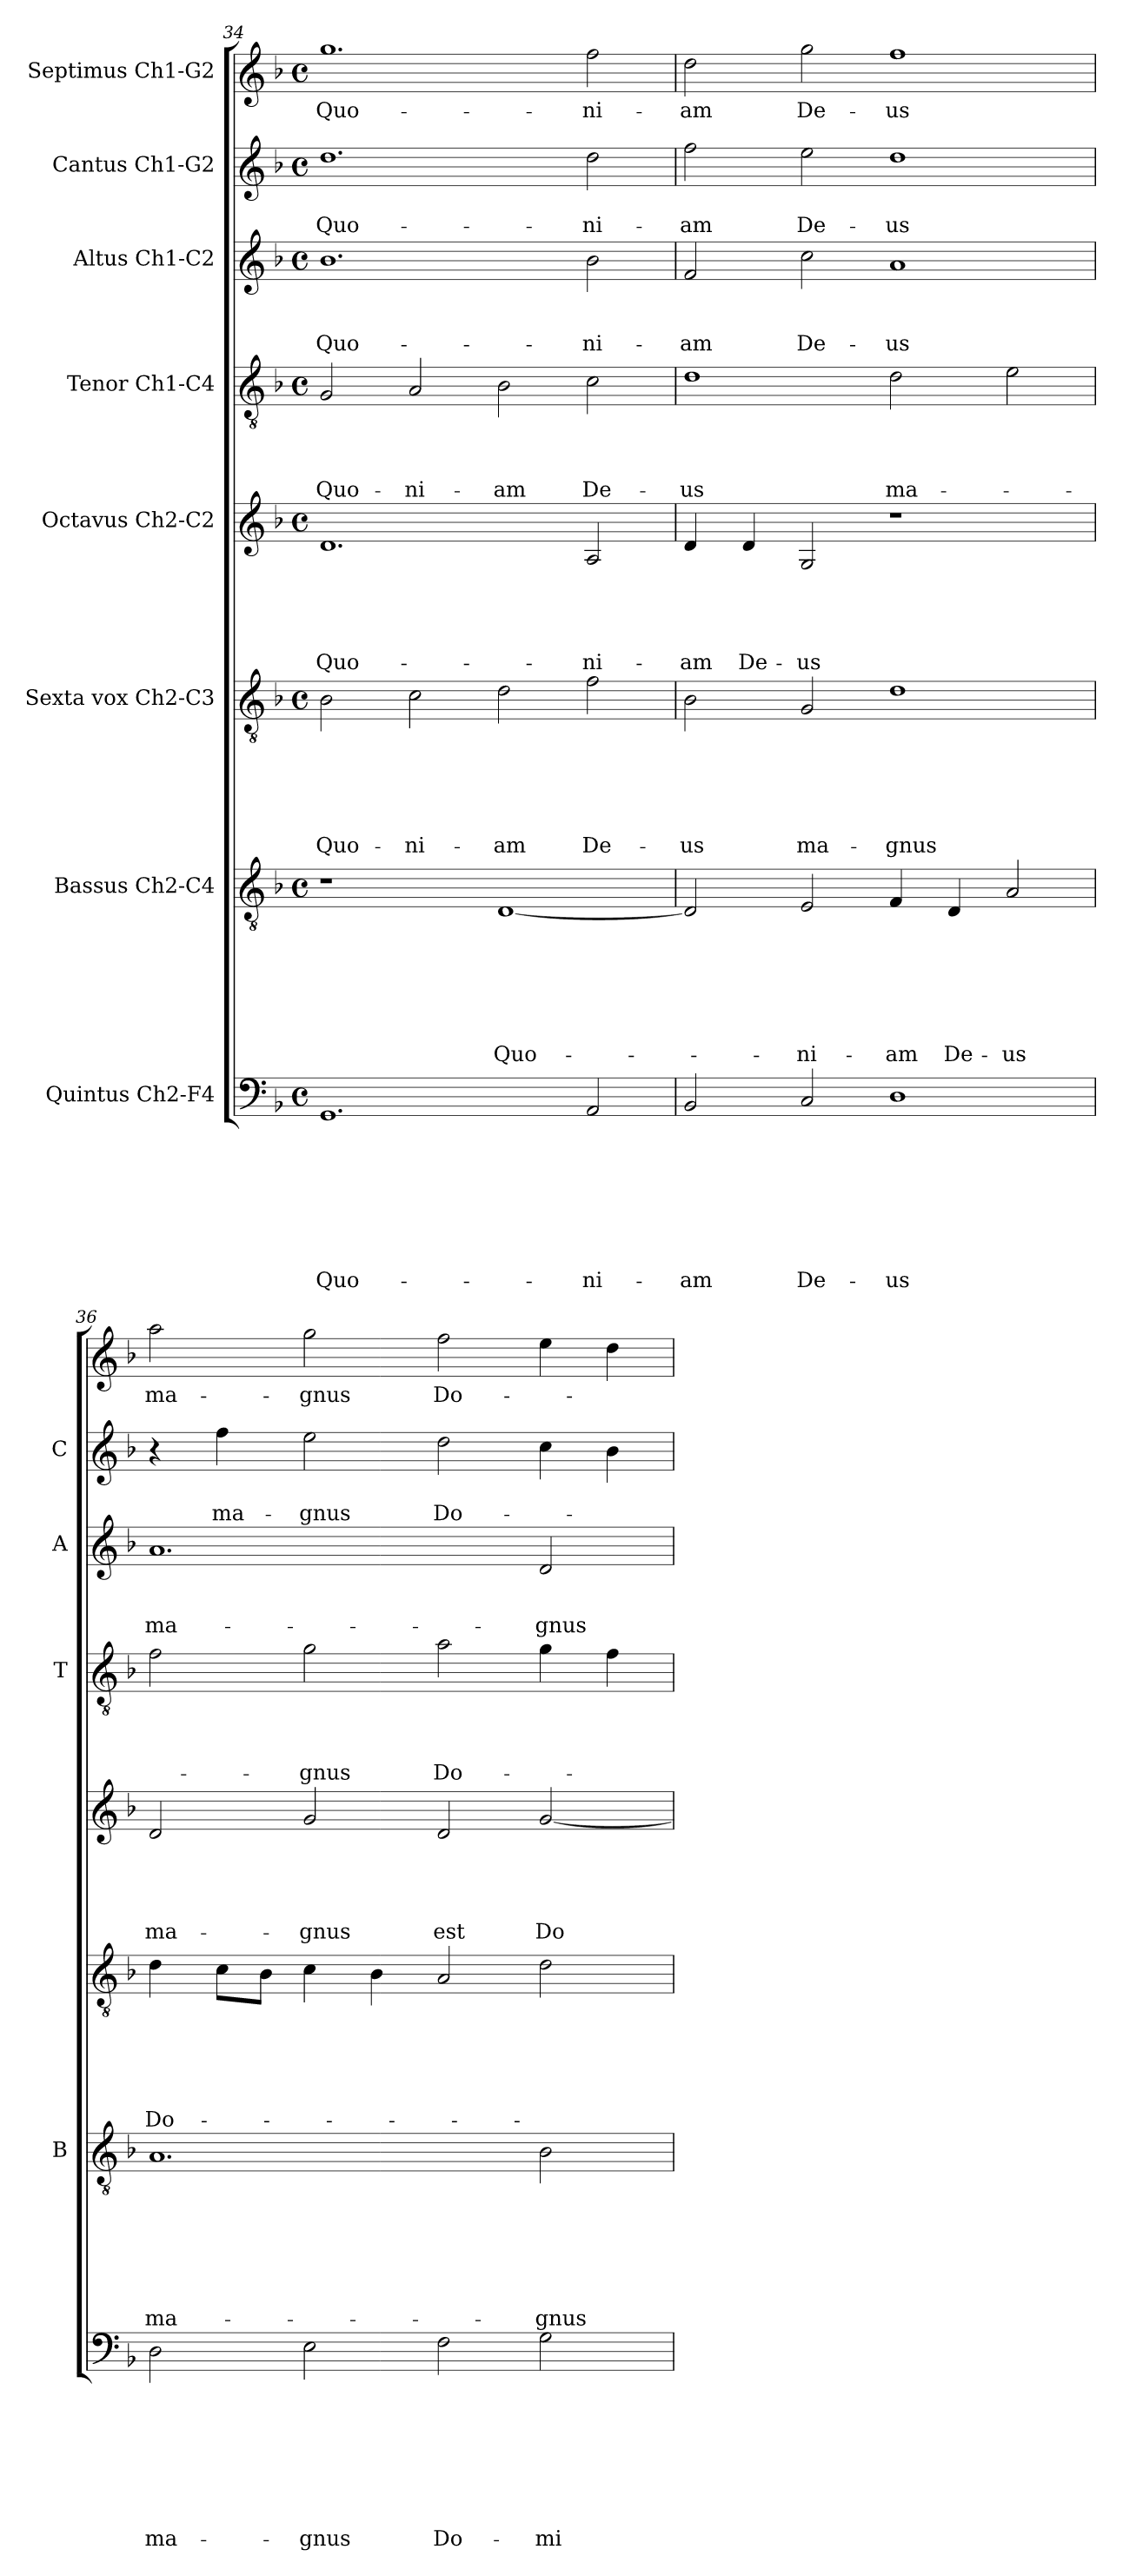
**kern	**text	**text	**text	**text	**text	**text	**text	**text	**kern	**text	**text	**text	**text	**text	**text	**text	**kern	**text	**text	**text	**text	**text	**text	**kern	**text	**text	**text	**text	**text	**kern	**text	**text	**text	**text	**kern	**text	**text	**text	**kern	**text	**text	**kern	**text
*part8	*part8	*part8	*part8	*part8	*part8	*part8	*part8	*part8	*part7	*part7	*part7	*part7	*part7	*part7	*part7	*part7	*part6	*part6	*part6	*part6	*part6	*part6	*part6	*part5	*part5	*part5	*part5	*part5	*part5	*part4	*part4	*part4	*part4	*part4	*part3	*part3	*part3	*part3	*part2	*part2	*part2	*part1	*part1
*staff8	*staff8	*staff8	*staff8	*staff8	*staff8	*staff8	*staff8	*staff8	*staff7	*staff7	*staff7	*staff7	*staff7	*staff7	*staff7	*staff7	*staff6	*staff6	*staff6	*staff6	*staff6	*staff6	*staff6	*staff5	*staff5	*staff5	*staff5	*staff5	*staff5	*staff4	*staff4	*staff4	*staff4	*staff4	*staff3	*staff3	*staff3	*staff3	*staff2	*staff2	*staff2	*staff1	*staff1
*I"Quintus Ch2-F4	*	*	*	*	*	*	*	*	*I"Bassus Ch2-C4	*	*	*	*	*	*	*	*I"Sexta vox  Ch2-C3	*	*	*	*	*	*	*I"Octavus Ch2-C2	*	*	*	*	*	*I"Tenor Ch1-C4	*	*	*	*	*I"Altus Ch1-C2	*	*	*	*I"Cantus Ch1-G2	*	*	*I"Septimus Ch1-G2	*
*	*	*	*	*	*	*	*	*	*I'B	*	*	*	*	*	*	*	*	*	*	*	*	*	*	*	*	*	*	*	*	*I'T	*	*	*	*	*I'A	*	*	*	*I'C	*	*	*	*
!!LO:PB:g=z
*clefF4	*	*	*	*	*	*	*	*	*clefGv2	*	*	*	*	*	*	*	*clefGv2	*	*	*	*	*	*	*clefG2	*	*	*	*	*	*clefGv2	*	*	*	*	*clefG2	*	*	*	*clefG2	*	*	*clefG2	*
*k[b-]	*	*	*	*	*	*	*	*	*k[b-]	*	*	*	*	*	*	*	*k[b-]	*	*	*	*	*	*	*k[b-]	*	*	*	*	*	*k[b-]	*	*	*	*	*k[b-]	*	*	*	*k[b-]	*	*	*k[b-]	*
*F:	*	*	*	*	*	*	*	*	*F:	*	*	*	*	*	*	*	*F:	*	*	*	*	*	*	*F:	*	*	*	*	*	*F:	*	*	*	*	*F:	*	*	*	*F:	*	*	*F:	*
*M4/4	*	*	*	*	*	*	*	*	*M4/4	*	*	*	*	*	*	*	*M4/4	*	*	*	*	*	*	*M4/4	*	*	*	*	*	*M4/4	*	*	*	*	*M4/4	*	*	*	*M4/4	*	*	*M4/4	*
*met(c)	*	*	*	*	*	*	*	*	*met(c)	*	*	*	*	*	*	*	*met(c)	*	*	*	*	*	*	*met(c)	*	*	*	*	*	*met(c)	*	*	*	*	*met(c)	*	*	*	*met(c)	*	*	*met(c)	*
=34	=34	=34	=34	=34	=34	=34	=34	=34	=34	=34	=34	=34	=34	=34	=34	=34	=34	=34	=34	=34	=34	=34	=34	=34	=34	=34	=34	=34	=34	=34	=34	=34	=34	=34	=34	=34	=34	=34	=34	=34	=34	=34	=34
!	!	!	!	!	!	!	!	!LO:LY:b	!	!	!	!	!	!	!	!	!	!	!	!	!	!	!LO:LY:b	!	!	!	!	!	!LO:LY:b	!	!	!	!	!LO:LY:b	!	!	!	!LO:LY:b	!	!	!LO:LY:b	!	!LO:LY:b
1.GG	.	.	.	.	.	.	.	Quo-	1r	.	.	.	.	.	.	.	2B-\	.	.	.	.	.	Quo-	1.d	.	.	.	.	Quo-	2G/	.	.	.	Quo-	1.b-	.	.	Quo-	1.dd	.	Quo-	1.gg	Quo-
!	!	!	!	!	!	!	!	!	!	!	!	!	!	!	!	!	!	!	!	!	!	!	!LO:LY:b	!	!	!	!	!	!	!	!	!	!	!LO:LY:b	!	!	!	!	!	!	!	!	!
.	.	.	.	.	.	.	.	.	.	.	.	.	.	.	.	.	2c\	.	.	.	.	.	-ni-	.	.	.	.	.	.	2A/	.	.	.	-ni-	.	.	.	.	.	.	.	.	.
!	!	!	!	!	!	!	!	!	!	!	!	!	!	!	!	!LO:LY:b	!	!	!	!	!	!	!LO:LY:b	!	!	!	!	!	!	!	!	!	!	!LO:LY:b	!	!	!	!	!	!	!	!	!
.	.	.	.	.	.	.	.	.	[1D	.	.	.	.	.	.	Quo-	2d\	.	.	.	.	.	-am	.	.	.	.	.	.	2B-\	.	.	.	-am	.	.	.	.	.	.	.	.	.
!	!	!	!	!	!	!	!	!LO:LY:b	!	!	!	!	!	!	!	!	!	!	!	!	!	!	!LO:LY:b	!	!	!	!	!	!LO:LY:b	!	!	!	!	!LO:LY:b	!	!	!	!LO:LY:b	!	!	!LO:LY:b	!	!LO:LY:b
2AA/	.	.	.	.	.	.	.	-ni-	.	.	.	.	.	.	.	.	2f\	.	.	.	.	.	De-	2A/	.	.	.	.	-ni-	2c\	.	.	.	De-	2b-\	.	.	-ni-	2dd\	.	-ni-	2ff\	-ni-
=35	=35	=35	=35	=35	=35	=35	=35	=35	=35	=35	=35	=35	=35	=35	=35	=35	=35	=35	=35	=35	=35	=35	=35	=35	=35	=35	=35	=35	=35	=35	=35	=35	=35	=35	=35	=35	=35	=35	=35	=35	=35	=35	=35
!	!	!	!	!	!	!	!	!LO:LY:b	!	!	!	!	!	!	!	!	!	!	!	!	!	!	!LO:LY:b	!	!	!	!	!	!LO:LY:b	!	!	!	!	!LO:LY:b	!	!	!	!LO:LY:b	!	!	!LO:LY:b	!	!LO:LY:b
2BB-/	.	.	.	.	.	.	.	-am	2D/]	.	.	.	.	.	.	.	2B-\	.	.	.	.	.	-us	4d/	.	.	.	.	-am	1d	.	.	.	-us	2f/	.	.	-am	2ff\	.	-am	2dd\	-am
!	!	!	!	!	!	!	!	!	!	!	!	!	!	!	!	!	!	!	!	!	!	!	!	!	!	!	!	!	!LO:LY:b	!	!	!	!	!	!	!	!	!	!	!	!	!	!
.	.	.	.	.	.	.	.	.	.	.	.	.	.	.	.	.	.	.	.	.	.	.	.	4d/	.	.	.	.	De-	.	.	.	.	.	.	.	.	.	.	.	.	.	.
!	!	!	!	!	!	!	!	!LO:LY:b	!	!	!	!	!	!	!	!LO:LY:b	!	!	!	!	!	!	!LO:LY:b	!	!	!	!	!	!LO:LY:b	!	!	!	!	!	!	!	!	!LO:LY:b	!	!	!LO:LY:b	!	!LO:LY:b
2C/	.	.	.	.	.	.	.	De-	2E/	.	.	.	.	.	.	-ni-	2G/	.	.	.	.	.	ma-	2G/	.	.	.	.	-us	.	.	.	.	.	2cc\	.	.	De-	2ee\	.	De-	2gg\	De-
!	!	!	!	!	!	!	!	!LO:LY:b	!	!	!	!	!	!	!	!LO:LY:b	!	!	!	!	!	!	!LO:LY:b	!	!	!	!	!	!	!	!	!	!	!LO:LY:b	!	!	!	!LO:LY:b	!	!	!LO:LY:b	!	!LO:LY:b
1D	.	.	.	.	.	.	.	-us	4F/	.	.	.	.	.	.	-am	1d	.	.	.	.	.	-gnus	1r	.	.	.	.	.	2d\	.	.	.	ma-	1a	.	.	-us	1dd	.	-us	1ff	-us
!	!	!	!	!	!	!	!	!	!	!	!	!	!	!	!	!LO:LY:b	!	!	!	!	!	!	!	!	!	!	!	!	!	!	!	!	!	!	!	!	!	!	!	!	!	!	!
.	.	.	.	.	.	.	.	.	4D/	.	.	.	.	.	.	De-	.	.	.	.	.	.	.	.	.	.	.	.	.	.	.	.	.	.	.	.	.	.	.	.	.	.	.
!	!	!	!	!	!	!	!	!	!	!	!	!	!	!	!	!LO:LY:b	!	!	!	!	!	!	!	!	!	!	!	!	!	!	!	!	!	!	!	!	!	!	!	!	!	!	!
.	.	.	.	.	.	.	.	.	2A/	.	.	.	.	.	.	-us	.	.	.	.	.	.	.	.	.	.	.	.	.	2e\	.	.	.	.	.	.	.	.	.	.	.	.	.
=36	=36	=36	=36	=36	=36	=36	=36	=36	=36	=36	=36	=36	=36	=36	=36	=36	=36	=36	=36	=36	=36	=36	=36	=36	=36	=36	=36	=36	=36	=36	=36	=36	=36	=36	=36	=36	=36	=36	=36	=36	=36	=36	=36
!	!	!	!	!	!	!	!	!LO:LY:b	!	!	!	!	!	!	!	!LO:LY:b	!	!	!	!	!	!	!LO:LY:b	!	!	!	!	!	!LO:LY:b	!	!	!	!	!	!	!	!	!LO:LY:b	!	!	!	!	!LO:LY:b
2D\	.	.	.	.	.	.	.	ma-	1.A	.	.	.	.	.	.	ma-	4d\	.	.	.	.	.	Do-	2d/	.	.	.	.	ma-	2f\	.	.	.	.	1.a	.	.	ma-	4r	.	.	2aa\	ma-
!	!	!	!	!	!	!	!	!	!	!	!	!	!	!	!	!	!	!	!	!	!	!	!	!	!	!	!	!	!	!	!	!	!	!	!	!	!	!	!	!	!LO:LY:b	!	!
.	.	.	.	.	.	.	.	.	.	.	.	.	.	.	.	.	8c\L	.	.	.	.	.	.	.	.	.	.	.	.	.	.	.	.	.	.	.	.	.	4ff\	.	ma-	.	.
.	.	.	.	.	.	.	.	.	.	.	.	.	.	.	.	.	8B-\J	.	.	.	.	.	.	.	.	.	.	.	.	.	.	.	.	.	.	.	.	.	.	.	.	.	.
!	!	!	!	!	!	!	!	!LO:LY:b	!	!	!	!	!	!	!	!	!	!	!	!	!	!	!	!	!	!	!	!	!LO:LY:b	!	!	!	!	!LO:LY:b	!	!	!	!	!	!	!LO:LY:b	!	!LO:LY:b
2E\	.	.	.	.	.	.	.	-gnus	.	.	.	.	.	.	.	.	4c\	.	.	.	.	.	.	2g/	.	.	.	.	-gnus	2g\	.	.	.	-gnus	.	.	.	.	2ee\	.	-gnus	2gg\	-gnus
.	.	.	.	.	.	.	.	.	.	.	.	.	.	.	.	.	4B-\	.	.	.	.	.	.	.	.	.	.	.	.	.	.	.	.	.	.	.	.	.	.	.	.	.	.
!	!	!	!	!	!	!	!	!LO:LY:b	!	!	!	!	!	!	!	!	!	!	!	!	!	!	!	!	!	!	!	!	!LO:LY:b	!	!	!	!	!LO:LY:b	!	!	!	!	!	!	!LO:LY:b	!	!LO:LY:b
2F\	.	.	.	.	.	.	.	Do-	.	.	.	.	.	.	.	.	2A/	.	.	.	.	.	.	2d/	.	.	.	.	est	2a\	.	.	.	Do-	.	.	.	.	2dd\	.	Do-	2ff\	Do-
!	!	!	!	!	!	!	!	!LO:LY:b	!	!	!	!	!	!	!	!LO:LY:b	!	!	!	!	!	!	!	!	!	!	!	!	!LO:LY:b	!	!	!	!	!	!	!	!	!LO:LY:b	!	!	!	!	!
2G\	.	.	.	.	.	.	.	-mi-	2B-\	.	.	.	.	.	.	-gnus	2d\	.	.	.	.	.	.	[2g/	.	.	.	.	Do-	4g\	.	.	.	.	2d/	.	.	-gnus	4cc\	.	.	4ee\	.
.	.	.	.	.	.	.	.	.	.	.	.	.	.	.	.	.	.	.	.	.	.	.	.	.	.	.	.	.	.	4f\	.	.	.	.	.	.	.	.	4b-\	.	.	4dd\	.
=	=	=	=	=	=	=	=	=	=	=	=	=	=	=	=	=	=	=	=	=	=	=	=	=	=	=	=	=	=	=	=	=	=	=	=	=	=	=	=	=	=	=	=
*-	*-	*-	*-	*-	*-	*-	*-	*-	*-	*-	*-	*-	*-	*-	*-	*-	*-	*-	*-	*-	*-	*-	*-	*-	*-	*-	*-	*-	*-	*-	*-	*-	*-	*-	*-	*-	*-	*-	*-	*-	*-	*-	*-
